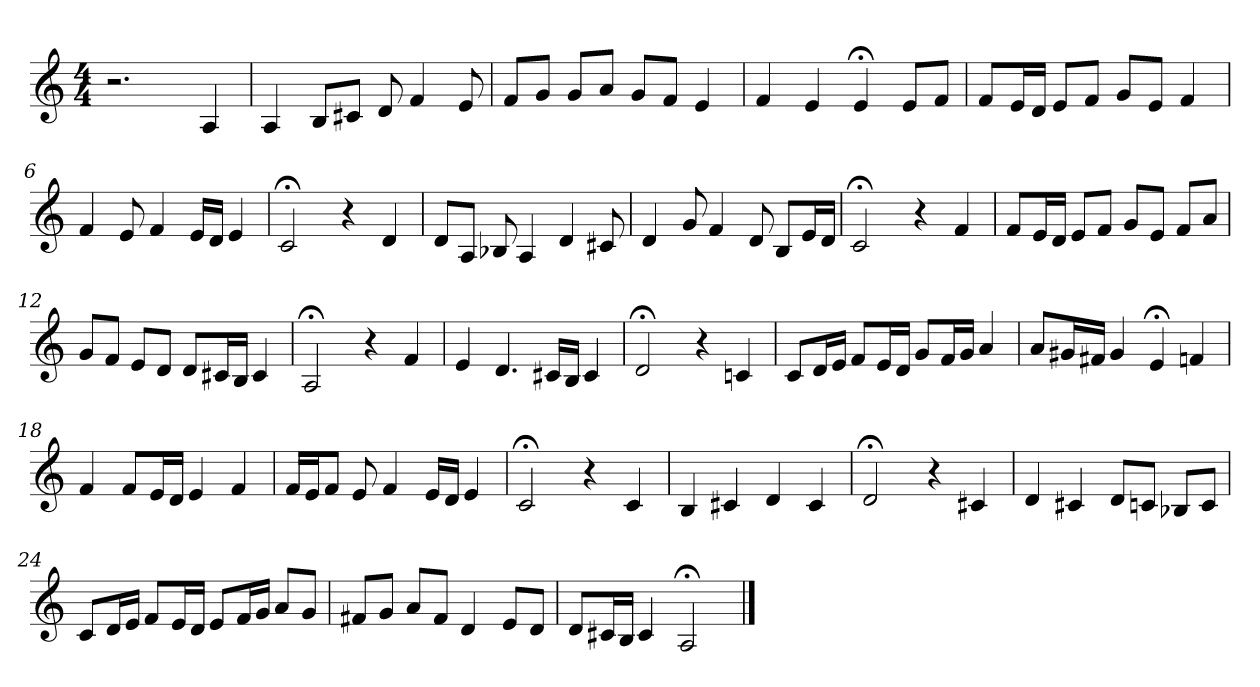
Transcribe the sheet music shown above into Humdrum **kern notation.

**kern
*part1
*staff1
*clefG2
*M4/4
=1
2.r
4A
=2
4A
8B/L
8c#X/J
8d
4f
8e
=3
8f/L
8g/J
8g/L
8a/J
8g/L
8f/J
4e
=4
4f
4e
4e;<
8e/L
8f/J
=5
8f/L
16e/L
16d/JJ
8e/L
8f/J
8g/L
8e/J
4f
=6
4f
8e
4f
16e/LL
16d/JJ
4e
=7
2c;<
4r
4d
=8
8d/L
8A/J
8B-X
4A
4d
8c#X
=9
4d
8g
4f
8d
8B/L
16e/L
16d/JJ
=10
2c;<
4r
4f
=11
8f/L
16e/L
16d/JJ
8e/L
8f/J
8g/L
8e/J
8f/L
8a/J
=12
8g/L
8f/J
8e/L
8d/J
8d/L
16c#X/L
16B/JJ
4c#
=13
2A;<
4r
4f
=14
4e
4.d
16c#X/LL
16B/JJ
4c#
=15
2d;<
4r
4cn
=16
8c/L
16d/L
16e/JJ
8f/L
16e/L
16d/JJ
8g/L
16f/L
16g/JJ
4a
=17
8a/L
16g#X/L
16f#X/JJ
4g#
4e;<
4fn
=18
4f
8f/L
16e/L
16d/JJ
4e
4f
=19
16f/LL
16e/J
8f/J
8e
4f
16e/LL
16d/JJ
4e
=20
2c;<
4r
4c
=21
4B
4c#X
4d
4c#
=22
2d;<
4r
4c#X
=23
4d
4c#X
8d/L
8cn/J
8B-X/L
8c/J
=24
8c/L
16d/L
16e/JJ
8f/L
16e/L
16d/JJ
8e/L
16f/L
16g/JJ
8a/L
8g/J
=25
8f#X/L
8g/J
8a/L
8f#/J
4d
8e/L
8d/J
=26
8d/L
16c#X/L
16B/JJ
4c#
2A;<
==
*-
